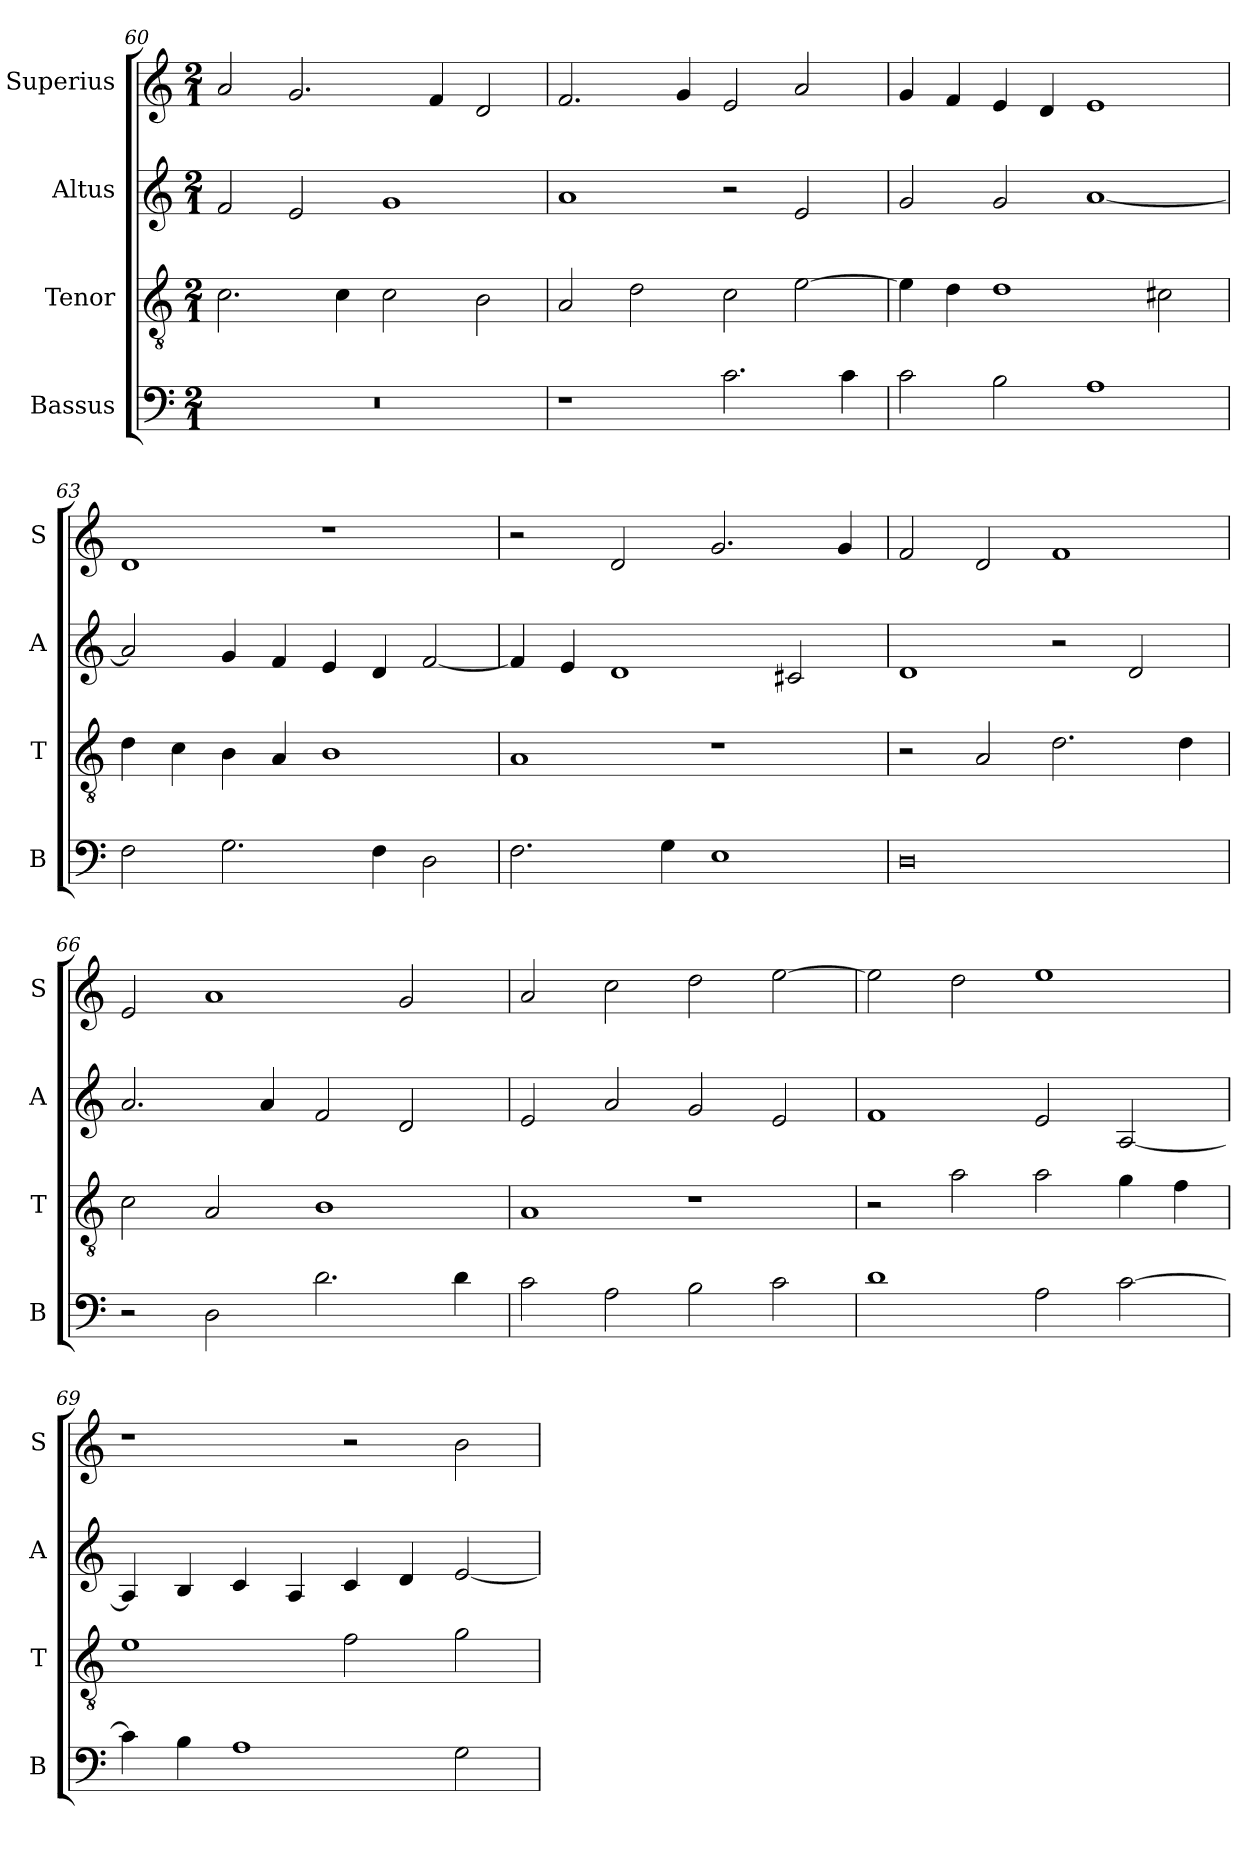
**kern	**kern	**kern	**kern
*part4	*part3	*part2	*part1
*staff4	*staff3	*staff2	*staff1
*I"Bassus	*I"Tenor	*I"Altus	*I"Superius
*I'B	*I'T	*I'A	*I'S
*clefF4	*clefGv2	*clefG2	*clefG2
*k[]	*k[]	*k[]	*k[]
*C:	*C:	*C:	*C:
*M2/1	*M2/1	*M2/1	*M2/1
=60	=60	=60	=60
0r	2.c	2f	2a
.	.	2e	2.g
.	4c	.	.
.	2c	1g	.
.	.	.	4f
.	2B	.	2d
=61	=61	=61	=61
1r	2A	1a	2.f
.	2d	.	.
.	.	.	4g
2.c	2c	2r	2e
.	[2e	2e	2a
4c	.	.	.
=62	=62	=62	=62
2c	4e]	2g	4g
.	4d	.	4f
2B	1d	2g	4e
.	.	.	4d
1A	.	[1a	1e
.	2c#X	.	.
=63	=63	=63	=63
2F	4d	2a]	1d
.	4c	.	.
2.G	4B	4g	.
.	4A	4f	.
.	1B	4e	1r
4F	.	4d	.
2D	.	[2f	.
=64	=64	=64	=64
2.F	1A	4f]	2r
.	.	4e	.
.	.	1d	2d
4G	.	.	.
1E	1r	.	2.g
.	.	2c#X	.
.	.	.	4g
=65	=65	=65	=65
0D	2r	1d	2f
.	2A	.	2d
.	2.d	2r	1f
.	.	2d	.
.	4d	.	.
=66	=66	=66	=66
2r	2c	2.a	2e
2D	2A	.	1a
.	.	4a	.
2.d	1B	2f	.
.	.	2d	2g
4d	.	.	.
=67	=67	=67	=67
2c	1A	2e	2a
2A	.	2a	2cc
2B	1r	2g	2dd
2c	.	2e	[2ee
=68	=68	=68	=68
1d	2r	1f	2ee]
.	2a	.	2dd
2A	2a	2e	1ee
[2c	4g	[2A	.
.	4f	.	.
=69	=69	=69	=69
4c]	1e	4A]	1r
4B	.	4B	.
1A	.	4c	.
.	.	4A	.
.	2f	4c	2r
.	.	4d	.
2G	2g	[2e	2b
=	=	=	=
*-	*-	*-	*-
